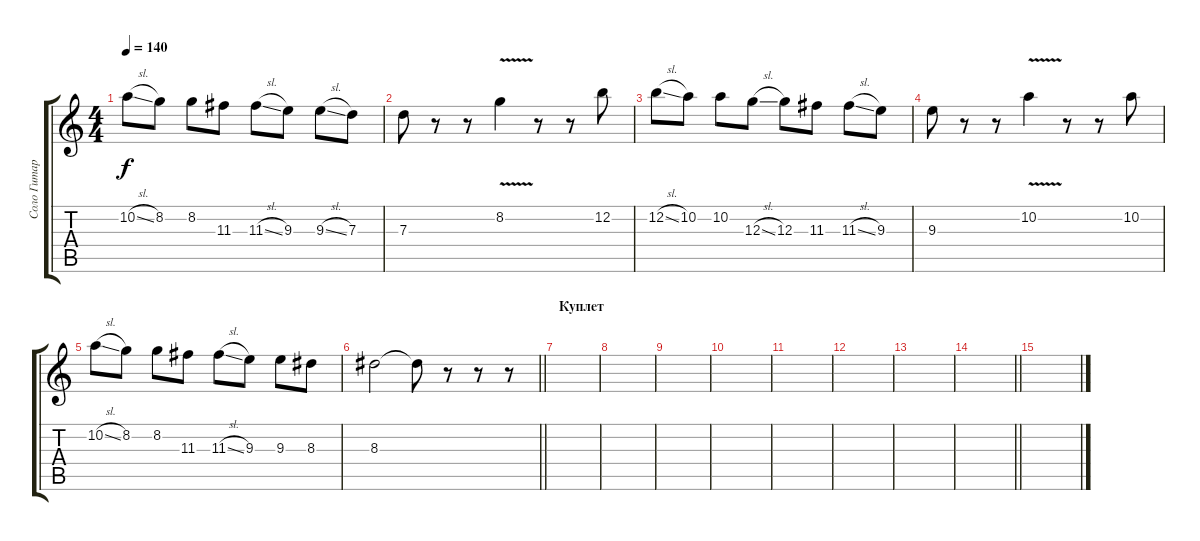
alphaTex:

\track ("Соло Гитара" "Соло Гитар") {instrument overdrivenguitar}
\staff {score tabs}
\tuning (E4 B3 G3 D3 A2 E2) {hide}
\ts (4 4)
\tempo 140
\clef g2
\ks c
10.2{sl}.8{dy f} 8.2.8 8.2.8 11.3.8 11.3{sl}.8 9.3.8 9.3{sl}.8 7.3.8 |
7.3.8 r.8 r.8 8.2{v}.4 r.8 r.8 12.2.8 |
12.2{sl}.8 10.2.8 10.2.8 12.3{sl}.8 12.3.8 11.3.8 11.3{sl}.8 9.3.8 |
9.3.8 r.8 r.8 10.2{v}.4 r.8 r.8 10.2.8 |
10.2{sl}.8 8.2.8 8.2.8 11.3.8 11.3{sl}.8 9.3.8 9.3.8 8.3.8 |
\barLineRight lightlight
8.3.2 8.3{t}.8 r.8 r.8 r.8 |
\section ("" "Куплет")
|
|
|
|
|
|
|
\barLineRight lightlight
|
\section ("" "")
